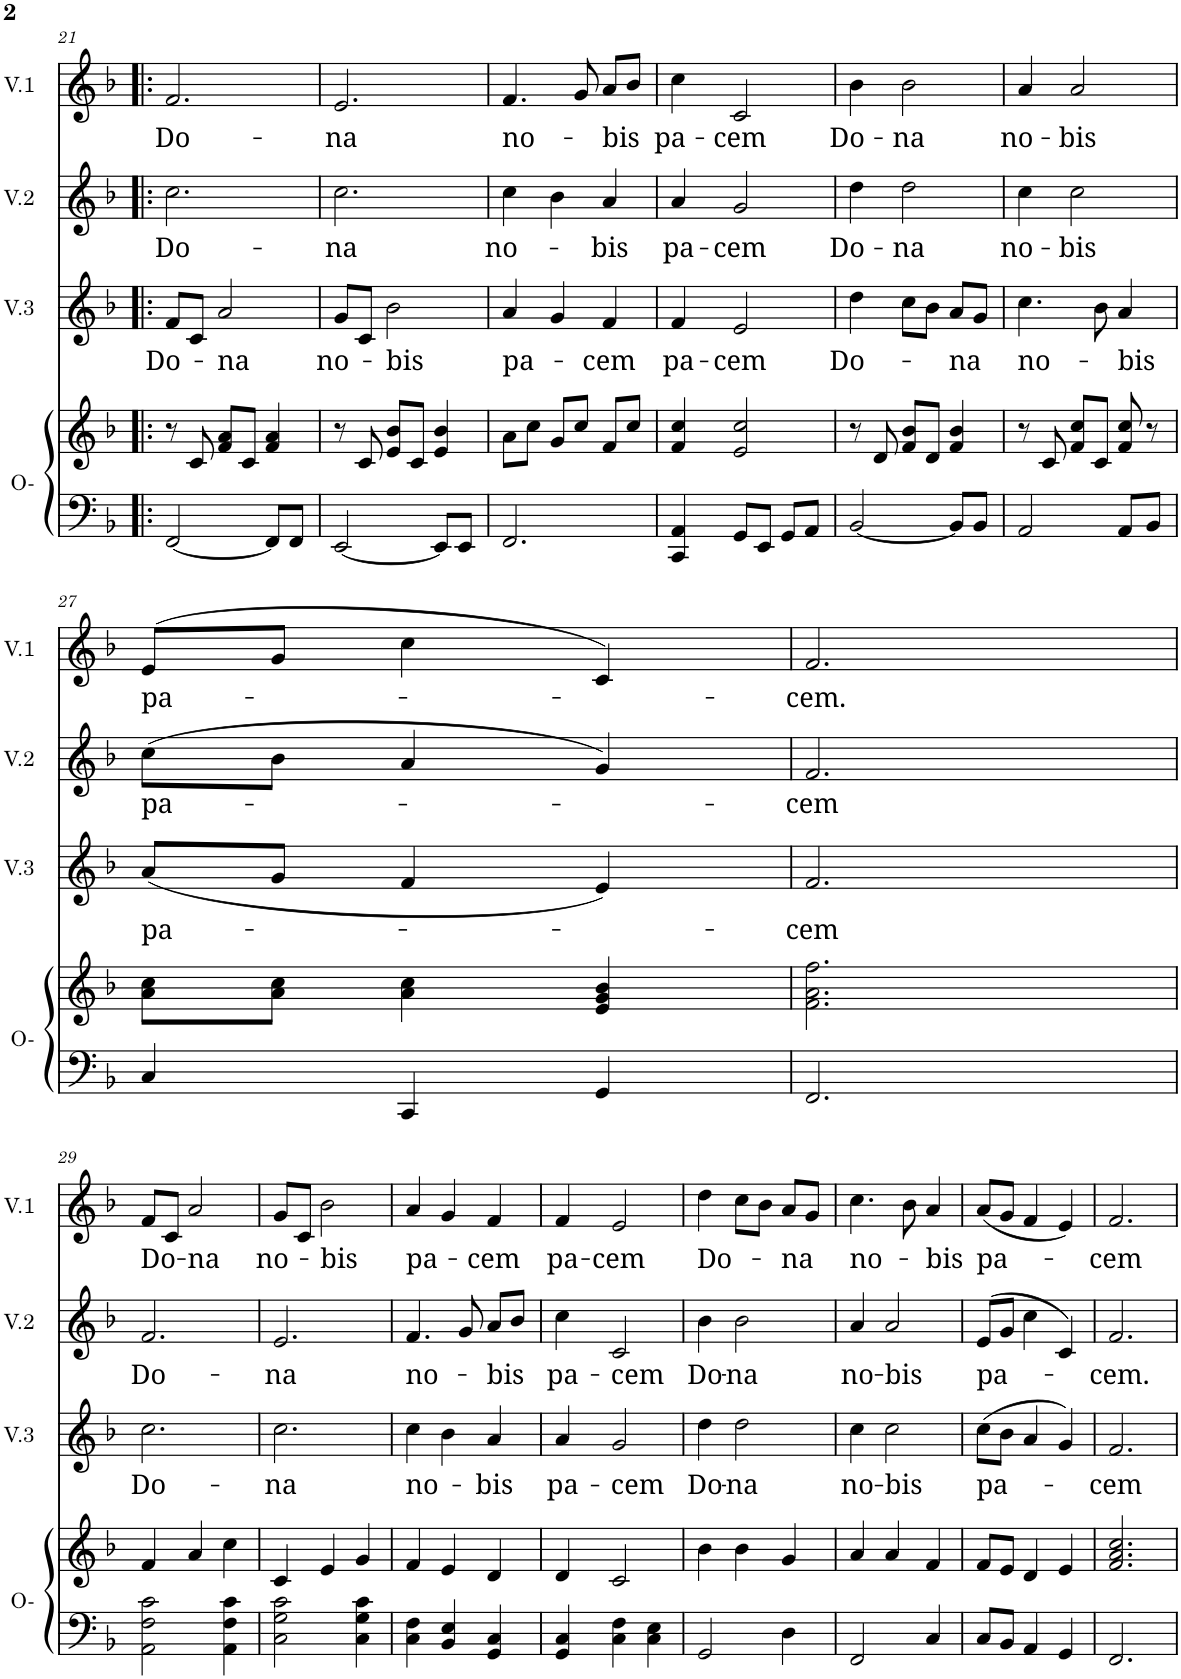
**kern	**kern	**kern	**text	**kern	**text	**kern	**text
*part5	*part4	*part3	*part3	*part2	*part2	*part1	*part1
*staff5	*staff4	*staff3	*staff3	*staff2	*staff2	*staff1	*staff1
*I"Violonchelos (sección)	*I"O.	*I"V.3	*	*I"V.2	*	*I"V.1	*
*	*I'O-	*I'V.3	*	*I'V.2	*	*I'V.1	*
!!LO:PB:g=z
*clefF4	*clefG2	*clefG2	*	*clefG2	*	*clefG2	*
*k[b-]	*k[b-]	*k[b-]	*	*k[b-]	*	*k[b-]	*
*M3/4	*M3/4	*M3/4	*	*M3/4	*	*M3/4	*
=21!|:	=21!|:	=21!|:	=21!|:	=21!|:	=21!|:	=21!|:	=21!|:
!	!	!	!LO:LY:b	!	!LO:LY:b	!	!LO:LY:b
[2FF/	8r	8f/L	Do-	2.cc\	Do-	2.f/	Do-
.	8c/	8c/J	.	.	.	.	.
!	!	!	!LO:LY:b	!	!	!	!
.	8f/ 8a/L	2a/	-na	.	.	.	.
.	8c/J	.	.	.	.	.	.
8FF/L]	4f/ 4a/	.	.	.	.	.	.
8FF/J	.	.	.	.	.	.	.
=22	=22	=22	=22	=22	=22	=22	=22
!	!	!	!LO:LY:b	!	!LO:LY:b	!	!LO:LY:b
[2EE/	8r	8g/L	no-	2.cc\	-na	2.e/	-na
.	8c/	8c/J	.	.	.	.	.
!	!	!	!LO:LY:b	!	!	!	!
.	8e/ 8b-/L	2b-\	-bis	.	.	.	.
.	8c/J	.	.	.	.	.	.
8EE/L]	4e/ 4b-/	.	.	.	.	.	.
8EE/J	.	.	.	.	.	.	.
=23	=23	=23	=23	=23	=23	=23	=23
!	!	!	!LO:LY:b	!	!LO:LY:b	!	!LO:LY:b
2.FF/	8a\L	4a/	pa-	4cc\	no-	4.f/	no-
.	8cc\J	.	.	.	.	.	.
.	8g/L	4g/	.	4b-\	.	.	.
.	8cc/J	.	.	.	.	8g/	.
!	!	!	!LO:LY:b	!	!LO:LY:b	!	!LO:LY:b
.	8f/L	4f/	-cem	4a/	-bis	8a/L	-bis
.	8cc/J	.	.	.	.	8b-/J	.
=24	=24	=24	=24	=24	=24	=24	=24
!	!	!	!LO:LY:b	!	!LO:LY:b	!	!LO:LY:b
4CC/ 4AA/	4f/ 4cc/	4f/	pa-	4a/	pa-	4cc\	pa-
!	!	!	!LO:LY:b	!	!LO:LY:b	!	!LO:LY:b
8GG/L	2e/ 2cc/	2e/	-cem	2g/	-cem	2c/	-cem
8EE/J	.	.	.	.	.	.	.
8GG/L	.	.	.	.	.	.	.
8AA/J	.	.	.	.	.	.	.
=25	=25	=25	=25	=25	=25	=25	=25
!	!	!	!LO:LY:b	!	!LO:LY:b	!	!LO:LY:b
[2BB-/	8r	4dd\	Do-	4dd\	Do-	4b-\	Do-
.	8d/	.	.	.	.	.	.
!	!	!	!	!	!LO:LY:b	!	!LO:LY:b
.	8f/ 8b-/L	8cc\L	.	2dd\	-na	2b-\	-na
.	8d/J	8b-\J	.	.	.	.	.
!	!	!	!LO:LY:b	!	!	!	!
8BB-/L]	4f/ 4b-/	8a/L	-na	.	.	.	.
8BB-/J	.	8g/J	.	.	.	.	.
=26	=26	=26	=26	=26	=26	=26	=26
!	!	!	!LO:LY:b	!	!LO:LY:b	!	!LO:LY:b
2AA/	8r	4.cc\	no-	4cc\	no-	4a/	no-
.	8c/	.	.	.	.	.	.
!	!	!	!	!	!LO:LY:b	!	!LO:LY:b
.	8f/ 8cc/L	.	.	2cc\	-bis	2a/	-bis
.	8c/J	8b-\	.	.	.	.	.
!	!	!	!LO:LY:b	!	!	!	!
8AA/L	8f/ 8cc/	4a/	-bis	.	.	.	.
8BB-/J	8r	.	.	.	.	.	.
!!LO:LB:g=z
=27	=27	=27	=27	=27	=27	=27	=27
!	!	!	!LO:LY:b	!	!LO:LY:b	!	!LO:LY:b
4C/	8a\ 8cc\L	(8a/L	pa-	(8cc\L	pa-	(8e/L	pa-
.	8a\ 8cc\J	8g/J	.	8b-\J	.	8g/J	.
4CC/	4a\ 4cc\	4f/	.	4a/	.	4cc\	.
4GG/	4e/ 4g/ 4b-/	4e/)	.	4g/)	.	4c/)	.
=28	=28	=28	=28	=28	=28	=28	=28
!	!	!	!LO:LY:b	!	!LO:LY:b	!	!LO:LY:b
2.FF/	2.f\ 2.a\ 2.ff\	2.f/	-cem	2.f/	-cem	2.f/	-cem.
!!LO:LB:g=z
=29	=29	=29	=29	=29	=29	=29	=29
!	!	!	!LO:LY:b	!	!LO:LY:b	!	!LO:LY:b
2AA\ 2F\ 2c\	4f/	2.cc\	Do-	2.f/	Do-	8f/L	Do-
.	.	.	.	.	.	8c/J	.
!	!	!	!	!	!	!	!LO:LY:b
.	4a/	.	.	.	.	2a/	-na
4AA\ 4F\ 4c\	4cc\	.	.	.	.	.	.
=30	=30	=30	=30	=30	=30	=30	=30
!	!	!	!LO:LY:b	!	!LO:LY:b	!	!LO:LY:b
2C\ 2G\ 2c\	4c/	2.cc\	-na	2.e/	-na	8g/L	no-
.	.	.	.	.	.	8c/J	.
!	!	!	!	!	!	!	!LO:LY:b
.	4e/	.	.	.	.	2b-\	-bis
4C\ 4G\ 4c\	4g/	.	.	.	.	.	.
=31	=31	=31	=31	=31	=31	=31	=31
!	!	!	!LO:LY:b	!	!LO:LY:b	!	!LO:LY:b
4C\ 4F\	4f/	4cc\	no-	4.f/	no-	4a/	pa-
4BB-/ 4E/	4e/	4b-\	.	.	.	4g/	.
.	.	.	.	8g/	.	.	.
!	!	!	!LO:LY:b	!	!LO:LY:b	!	!LO:LY:b
4GG/ 4C/	4d/	4a/	-bis	8a/L	-bis	4f/	-cem
.	.	.	.	8b-/J	.	.	.
=32	=32	=32	=32	=32	=32	=32	=32
!	!	!	!LO:LY:b	!	!LO:LY:b	!	!LO:LY:b
4GG/ 4C/	4d/	4a/	pa-	4cc\	pa-	4f/	pa-
!	!	!	!LO:LY:b	!	!LO:LY:b	!	!LO:LY:b
4C\ 4F\	2c/	2g/	-cem	2c/	-cem	2e/	-cem
4C\ 4E\	.	.	.	.	.	.	.
=33	=33	=33	=33	=33	=33	=33	=33
!	!	!	!LO:LY:b	!	!LO:LY:b	!	!LO:LY:b
2GG/	4b-\	4dd\	Do-	4b-\	Do-	4dd\	Do-
!	!	!	!LO:LY:b	!	!LO:LY:b	!	!
.	4b-\	2dd\	-na	2b-\	-na	8cc\L	.
.	.	.	.	.	.	8b-\J	.
!	!	!	!	!	!	!	!LO:LY:b
4D\	4g/	.	.	.	.	8a/L	-na
.	.	.	.	.	.	8g/J	.
=34	=34	=34	=34	=34	=34	=34	=34
!	!	!	!LO:LY:b	!	!LO:LY:b	!	!LO:LY:b
2FF/	4a/	4cc\	no-	4a/	no-	4.cc\	no-
!	!	!	!LO:LY:b	!	!LO:LY:b	!	!
.	4a/	2cc\	-bis	2a/	-bis	.	.
.	.	.	.	.	.	8b-\	.
!	!	!	!	!	!	!	!LO:LY:b
4C/	4f/	.	.	.	.	4a/	-bis
=35	=35	=35	=35	=35	=35	=35	=35
!	!	!	!LO:LY:b	!	!LO:LY:b	!	!LO:LY:b
8C/L	8f/L	(8cc\L	pa-	(8e/L	pa-	(8a/L	pa-
8BB-/J	8e/J	8b-\J	.	8g/J	.	8g/J	.
4AA/	4d/	4a/	.	4cc\	.	4f/	.
4GG/	4e/	4g/)	.	4c/)	.	4e/)	.
=36	=36	=36	=36	=36	=36	=36	=36
!	!	!	!LO:LY:b	!	!LO:LY:b	!	!LO:LY:b
2.FF/	2.f/ 2.a/ 2.cc/	2.f/	-cem	2.f/	-cem.	2.f/	-cem
=	=	=	=	=	=	=	=
*-	*-	*-	*-	*-	*-	*-	*-
